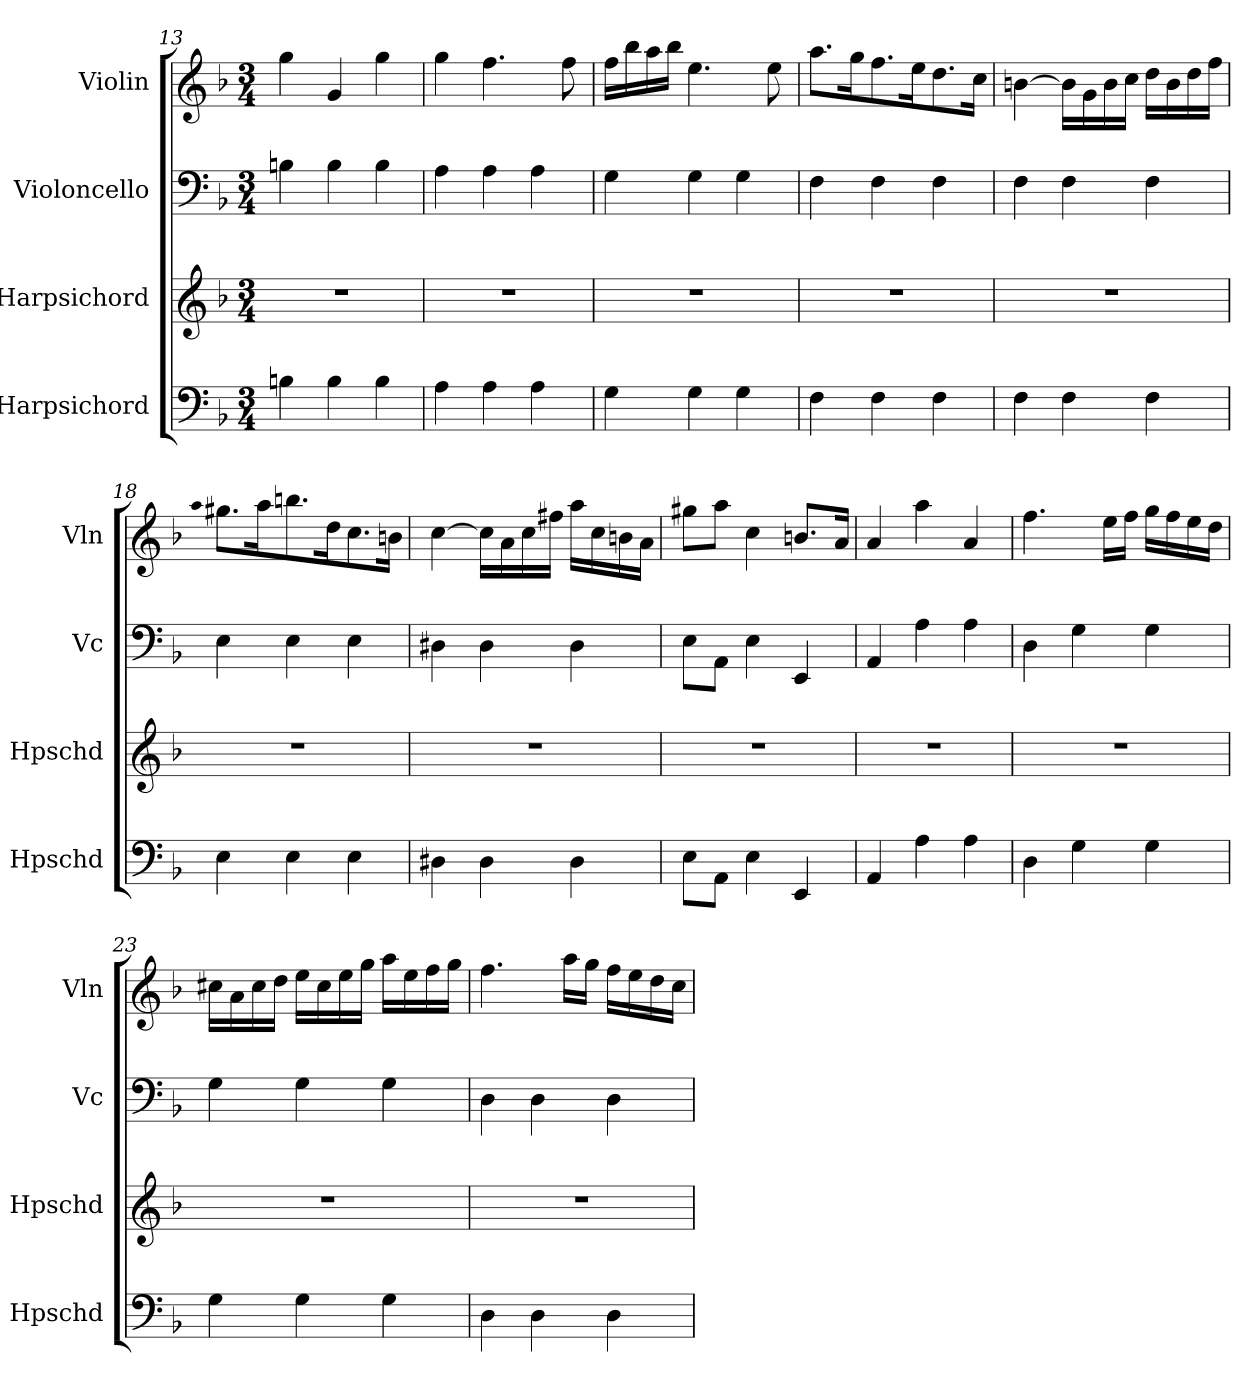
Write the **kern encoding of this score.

**kern	**kern	**kern	**kern
*part4	*part3	*part2	*part1
*staff4	*staff3	*staff2	*staff1
*I"Harpsichord	*I"Harpsichord	*I"Violoncello	*I"Violin
*I'Hpschd	*I'Hpschd	*I'Vc	*I'Vln
*clefF4	*clefG2	*clefF4	*clefG2
*k[b-]	*k[b-]	*k[b-]	*k[b-]
*M3/4	*M3/4	*M3/4	*M3/4
=13	=13	=13	=13
4Bn\	2.r	4Bn\	4gg\
4B\	.	4B\	4g/
4B\	.	4B\	4gg\
=14	=14	=14	=14
4A\	2.r	4A\	4gg\
4A\	.	4A\	4.ff\
4A\	.	4A\	.
.	.	.	8ff\
=15	=15	=15	=15
4G\	2.r	4G\	16ff\LL
.	.	.	16bb-\
.	.	.	16aa\
.	.	.	16bb-\JJ
4G\	.	4G\	4.ee\
4G\	.	4G\	.
.	.	.	8ee\
=16	=16	=16	=16
4F\	2.r	4F\	8.aa\L
.	.	.	16gg\K
4F\	.	4F\	8.ff\
.	.	.	16ee\K
4F\	.	4F\	8.dd\
.	.	.	16cc\Jk
=17	=17	=17	=17
4F\	2.r	4F\	[4bn\
4F\	.	4F\	16b\LL]
.	.	.	16g\
.	.	.	16b\
.	.	.	16cc\JJ
4F\	.	4F\	16dd\LL
.	.	.	16b\
.	.	.	16dd\
.	.	.	16ff\JJ
=18	=18	=18	=18
.	.	.	qaa
4E\	2.r	4E\	8.gg#X\L
.	.	.	16aa\K
4E\	.	4E\	8.bbn\
.	.	.	16dd\K
4E\	.	4E\	8.cc\
.	.	.	16bn\Jk
=19	=19	=19	=19
4D#X\	2.r	4D#X\	[4cc\
4D#\	.	4D#\	16cc\LL]
.	.	.	16a\
.	.	.	16cc\
.	.	.	16ff#X\JJ
4D#\	.	4D#\	16aa\LL
.	.	.	16cc\
.	.	.	16bn\
.	.	.	16a\JJ
=20	=20	=20	=20
8E\L	2.r	8E\L	8gg#X\L
8AA\J	.	8AA\J	8aa\J
4E\	.	4E\	4cc\
4EE/	.	4EE/	8.bn/L
.	.	.	16a/Jk
=21	=21	=21	=21
4AA/	2.r	4AA/	4a/
4A\	.	4A\	4aa\
4A\	.	4A\	4a/
=22	=22	=22	=22
4D\	2.r	4D\	4.ff\
4G\	.	4G\	.
.	.	.	16ee\LL
.	.	.	16ff\JJ
4G\	.	4G\	16gg\LL
.	.	.	16ff\
.	.	.	16ee\
.	.	.	16dd\JJ
=23	=23	=23	=23
4G\	2.r	4G\	16cc#X\LL
.	.	.	16a\
.	.	.	16cc#\
.	.	.	16dd\JJ
4G\	.	4G\	16ee\LL
.	.	.	16cc#\
.	.	.	16ee\
.	.	.	16gg\JJ
4G\	.	4G\	16aa\LL
.	.	.	16ee\
.	.	.	16ff\
.	.	.	16gg\JJ
=24	=24	=24	=24
4D\	2.r	4D\	4.ff\
4D\	.	4D\	.
.	.	.	16aa\LL
.	.	.	16gg\JJ
4D\	.	4D\	16ff\LL
.	.	.	16ee\
.	.	.	16dd\
.	.	.	16cc\JJ
=	=	=	=
*-	*-	*-	*-
